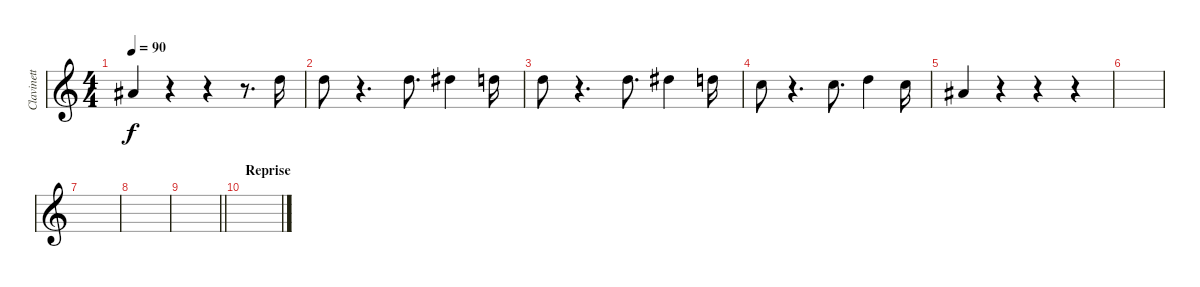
\track ("Clavinett" "Clavinett") {instrument clavinet}
\staff {score}
\tuning (E4 B3 G3 D3 A2 E2) {hide}
\ts (4 4)
\tempo 90
\clef g2
\ks c
6.1.4{dy f} r.4 r.4 r.8{d} 10.1.16 |
10.1.8 r.4{d} 10.1.8{d} 11.1.4 10.1.16 |
10.1.8 r.4{d} 10.1.8{d} 11.1.4 10.1.16 |
8.1.8 r.4{d} 8.1.8{d} 10.1.4 8.1.16 |
6.1.4 r.4 r.4 r.4 |
|
|
|
\barLineRight lightlight
|
\section ("" "Reprise")
